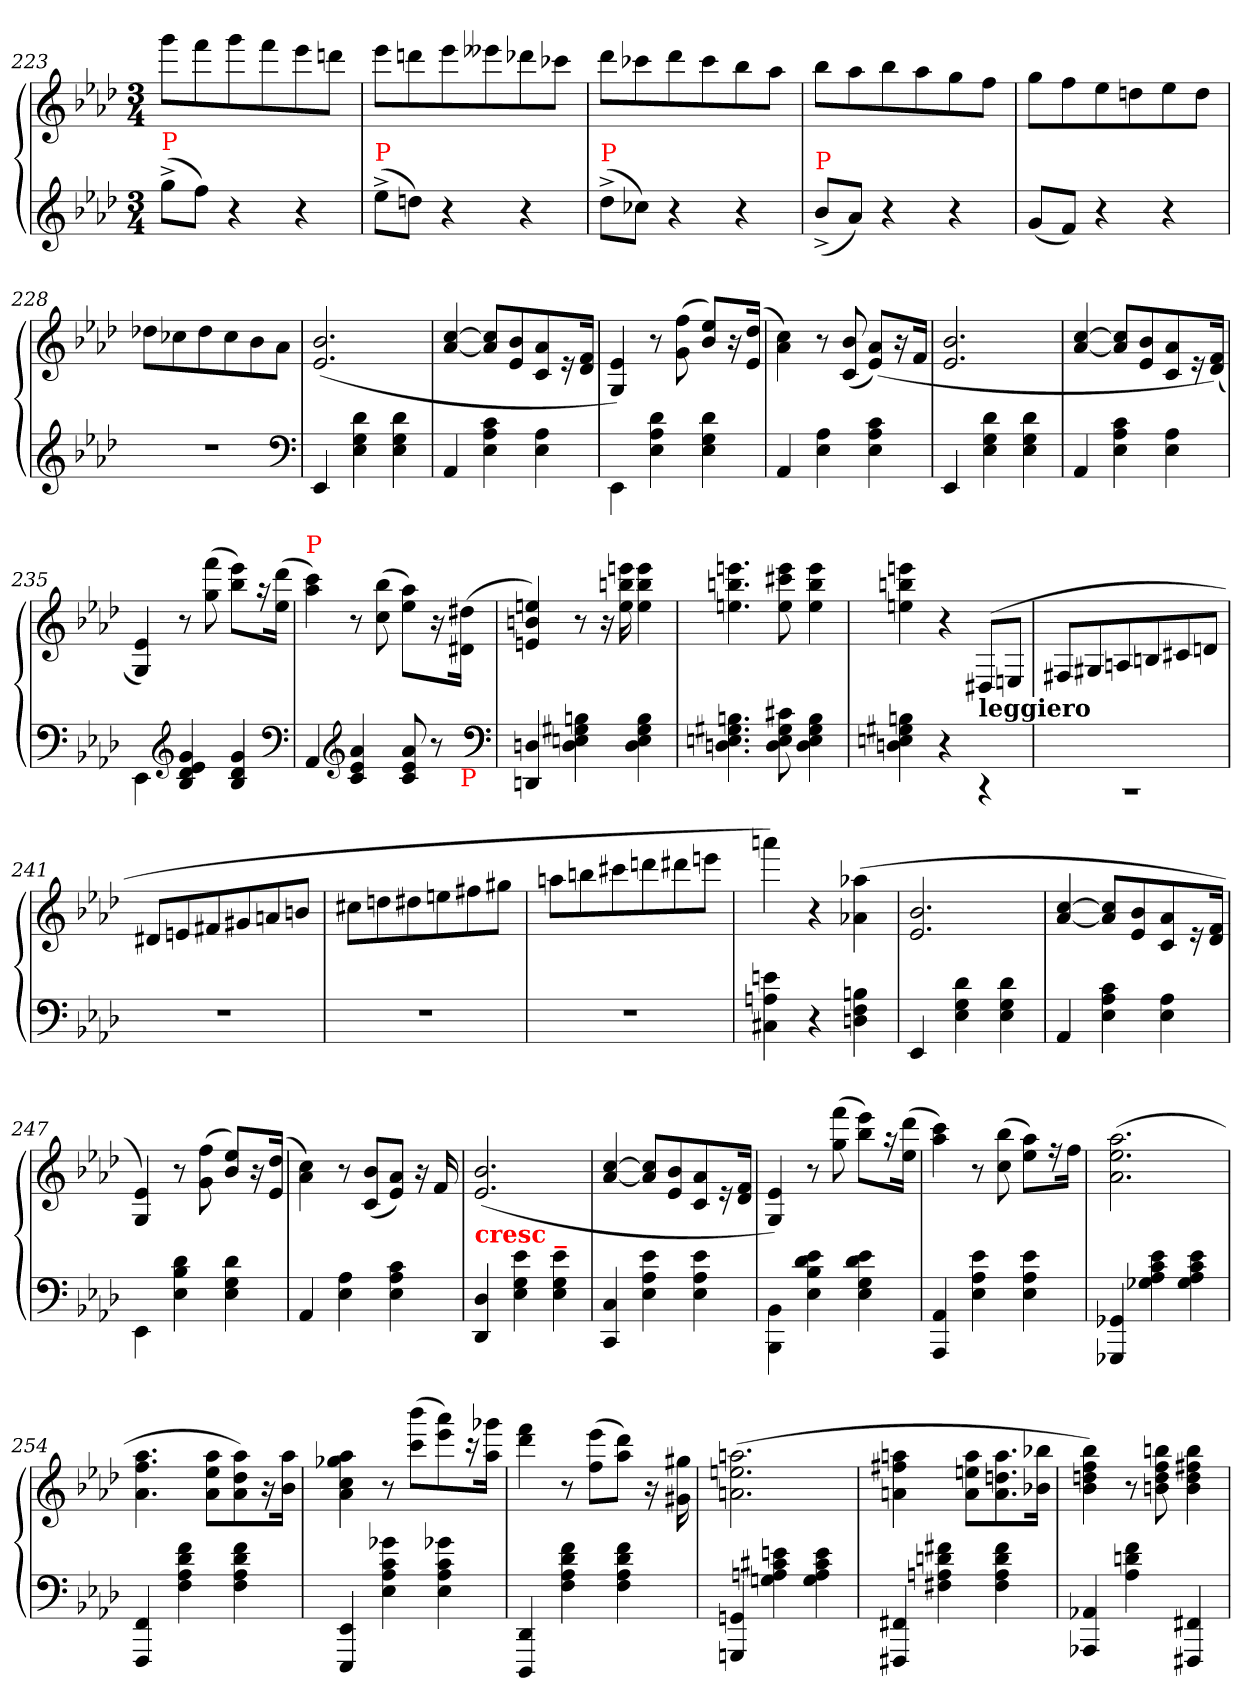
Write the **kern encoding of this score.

**kern	**kern
*part1	*part1
*staff2	*staff1
*clefG2	*clefG2
*k[b-e-a-d-]	*k[b-e-a-d-]
*A-:	*A-:
*M3/4	*M3/4
=223	=223
!LO:TX:a:color=red:t=P	!
(>8gg^>L	8gggL
8ffJ)	8fff
4r	8ggg
.	8fff
4r	8eee-
.	8dddnJ
=224	=224
!LO:TX:a:color=red:t=P	!
(>8ee-^>L	8eee-L
8ddnJ)	8dddn
4r	8eee-
.	8eee--X
4r	8ddd-X
.	8ccc-XJ
=225	=225
!LO:TX:a:color=red:t=P	!
(>8dd-^>L	8ddd-L
8cc-XJ)	8ccc-X
4r	8ddd-
.	8ccc-
4r	8bb-
.	8aa-J
=226	=226
!LO:TX:a:color=red:t=P	!
(<8b-^>L	8bb-L
8a-J)	8aa-
4r	8bb-
.	8aa-
4r	8gg
.	8ffJ
=227	=227
(<8gL	8ggL
8fJ)	8ff
4r	8ee-
.	8ddn
4r	8ee-
.	8ddJ
=228	=228
2.rdd	8dd-XL
.	8cc-X
.	8dd-
.	8cc-
.	8b-
.	8a-J
*clefF4	*
=229	=229
4EE-	(>2.b- 2.e-
4d- 4G 4E-	.
4d- 4G 4E-	.
=230	=230
4AA-	[4cc/ [4a-/
4c 4A- 4E-	8cc] 8a-]L
.	8b- 8e-
4A- 4E-	8a- 8c
.	16r
.	16f 16d-Jk
=231	=231
4EE-\	4e-/ 4G/)
4d- 4A- 4E-	8r
.	(>8ff 8g
4d- 4G 4E-	8ee- 8b-L)
.	16r
.	(>16dd- 16e-Jk
=232	=232
4AA-	4cc 4a-)
4A- 4E-	8r
.	(<8b- 8c
4c 4A- 4E-	(>8a- 8e-L)
.	16r
.	16fJk
=233	=233
4EE-	2.b- 2.e-
4d- 4G 4E-	.
4d- 4G 4E-	.
=234	=234
4AA-	[4cc/ [4a-/
4c 4A- 4E-	8cc] 8a-]L
.	8b- 8e-
4A- 4E-	8a- 8c
.	16r
.	(<16f 16d-Jk)
=235	=235
4EE-\	4e-/ 4G/)
*clefG2	*
4g 4e- 4d- 4B-	8r
.	(>8fff 8gg
4g 4d- 4B-	8eee- 8bb-L)
.	16raa
.	(>16ddd- 16ee-Jk
*clefF4	*
=236	=236
!	!LO:TX:a:color=red:t=P
*^	*
4AA-	2ryy	4ccc 4aa-)
*clefG2	*	*
4a- 4e- 4c	.	8r
.	.	(>8bb- 8cc
8a- 8e- 8c	8.ryy	8aa- 8ee-L)
8r	.	16r
!	!LO:TX:b:color=red:t=P	!
.	16ryy	(>16dd#X 16d#XJk
*clefF4	*	*
*v	*v	*
=237	=237
4Dn 4DDn	4een 4bn 4en)
4Bn 4G#X 4En 4D	8r
.	16r
.	16eeen 16bbn 16ee
4B 4G# 4E 4D	4eee 4bb 4ee
=238	=238
4.Bn 4.G#X 4.En 4.Dn	4.eeen 4.bbn 4.een
8c#X 8G# 8E 8D	8eee 8ccc#X 8ee
4B 4G# 4E 4D	4eee 4bb 4ee
=239	=239
4Bn 4G#X 4En 4Dn	4eeen 4bbn 4een
4r	4r
!	!LO:TX:b:B:t=leggiero
4rCC	(>8D#XL
.	8En/J
=240	=240
2.rCC	8F#XL
.	8G#X
.	8An/
.	8Bn/
.	8c#X
.	8dn/J
=241	=241
2.r	8d#X/L
.	8en/
.	8f#X/
.	8g#X/
.	8an/
.	8bn/J
=242	=242
2.r	8cc#XL
.	8ddn
.	8dd#X
.	8een
.	8ff#X
.	8gg#XJ
=243	=243
2.r	8aanL
.	8bbn
.	8ccc#X
.	8dddn
.	8ddd#X
.	8eeenJ
=244	=244
4en 4An 4C#X	4aaan)
4r	4r
4Bn 4F 4Dn	(>4aa-X 4a-X
=245	=245
4EE-	2.b- 2.e-
4d- 4G 4E-	.
4d- 4G 4E-	.
=246	=246
4AA-	[4cc/ [4a-/
4c 4A- 4E-	8cc] 8a-]L
.	8b- 8e-
4A- 4E-	8a- 8c
.	16r
.	16f 16d-Jk
=247	=247
4EE-\	4e-/ 4G/)
4d- 4B- 4E-	8r
.	(>8ff 8g
4d- 4G 4E-	8ee- 8b-L)
.	16r
.	(>16dd- 16e-Jk
=248	=248
4AA-	4cc 4a-)
4A- 4E-	8r
.	(<8b- 8cL
4c 4A- 4E-	8a- 8e-J)
.	16r
.	16f
=249	=249
!	!LO:TX:b:B:color=red:t=cresc _
4D- 4DD-	(>2.b- 2.e-
4e- 4G 4E-	.
4e- 4G 4E-	.
=250	=250
4C 4CC	[4cc/ [4a-/
4e- 4A- 4E-	8cc] 8a-]L
.	8b- 8e-
4e- 4A- 4E-	8a- 8c
.	16r
.	16f 16d-Jk
=251	=251
4BB-\ 4BBB-\	4e-/ 4G/)
4e- 4d- 4B- 4E-	8r
.	(>8fff 8gg
4e- 4d- 4G 4E-	8eee- 8bb-L)
.	16raa
.	(>16ddd- 16ee-Jk
=252	=252
4AA- 4AAA-	4ccc 4aa-)
4e- 4A- 4E-	8r
.	(8bb- 8cc
4e- 4A- 4E-	8aa- 8ee-L)
.	16r
.	16ffJk
=253	=253
4GG-X 4GGG-X	(>2.aa- 2.ee- 2.a-
4e- 4c 4A- 4G-X	.
4e- 4c 4A- 4G-	.
=254	=254
4FF 4FFF	4.aa- 4.ff 4.a-
4f 4d- 4A- 4F	.
.	8aa- 8ee- 8a-L
4f 4d- 4A- 4F	8aa- 8dd- 8a-)
.	16r
.	16aa- 16b-Jk
=255	=255
4EE- 4EEE-	4aa- 4gg-X 4cc 4a-
4g-X 4c 4A- 4E-	8r
.	(>8bbb- 8cccL
4g-X 4c 4A- 4E-	8aaa- 8eee-)
.	16rccc
.	16ggg-X 16aa-Jk
=256	=256
4DD- 4DDD-	4fff 4ddd-
4f 4d- 4A- 4F	8r
.	(>8eee- 8ffL
4f 4d- 4A- 4F	8ddd- 8aa-J)
.	16r
.	16gg#X 16g#X
=257	=257
4GGn 4GGGn	(2.aan 2.een 2.an
4en 4c#X 4An 4Gn	.
4e 4c# 4A 4G	.
=258	=258
4FF#X 4FFF#X	4aan 4ff#X 4an
4f#X 4dn 4An 4F#X	8ryy
.	8aa 8een 8aL
4f# 4d 4A 4F#	8.aa 8.ddn 8.a
.	16bb-X 16b-XJk
=259	=259
4AA-X 4AAA-X	4bb- 4ff 4ddn 4b-)
4f 4dn 4A-	8r
.	8bbn 8ff 8dd 8bn
4FF#X 4FFF#X	4bb 4ff#X 4dd 4b
=	=
*-	*-
